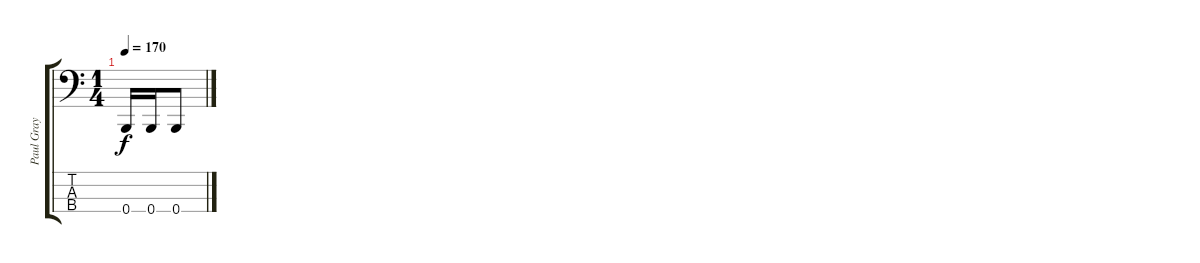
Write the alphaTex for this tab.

\track ("Paul Gray" "Paul Gray") {instrument electricbasspick}
\staff {score tabs}
\tuning (E2 B1 Gb1 B0) {hide}
\ts (1 4)
\tempo 170
\clef f4
\ks c
0.4.16{dy f} 0.4.16 0.4.8
